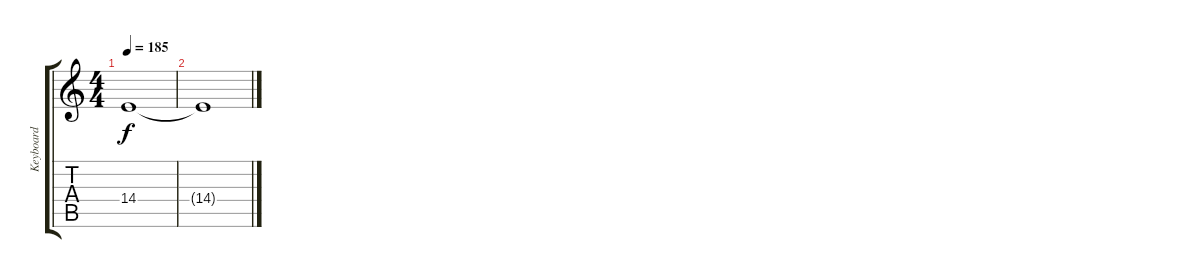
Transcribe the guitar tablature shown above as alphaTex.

\track ("Keyboard" "Keyboard") {instrument lead2sawtooth}
\staff {score tabs}
\tuning (E4 B3 G3 D3 A2 E2) {hide}
\ts (4 4)
\tempo 185
\clef g2
\ks c
14.4{t}.1{dy f} |
14.4{t}.1
